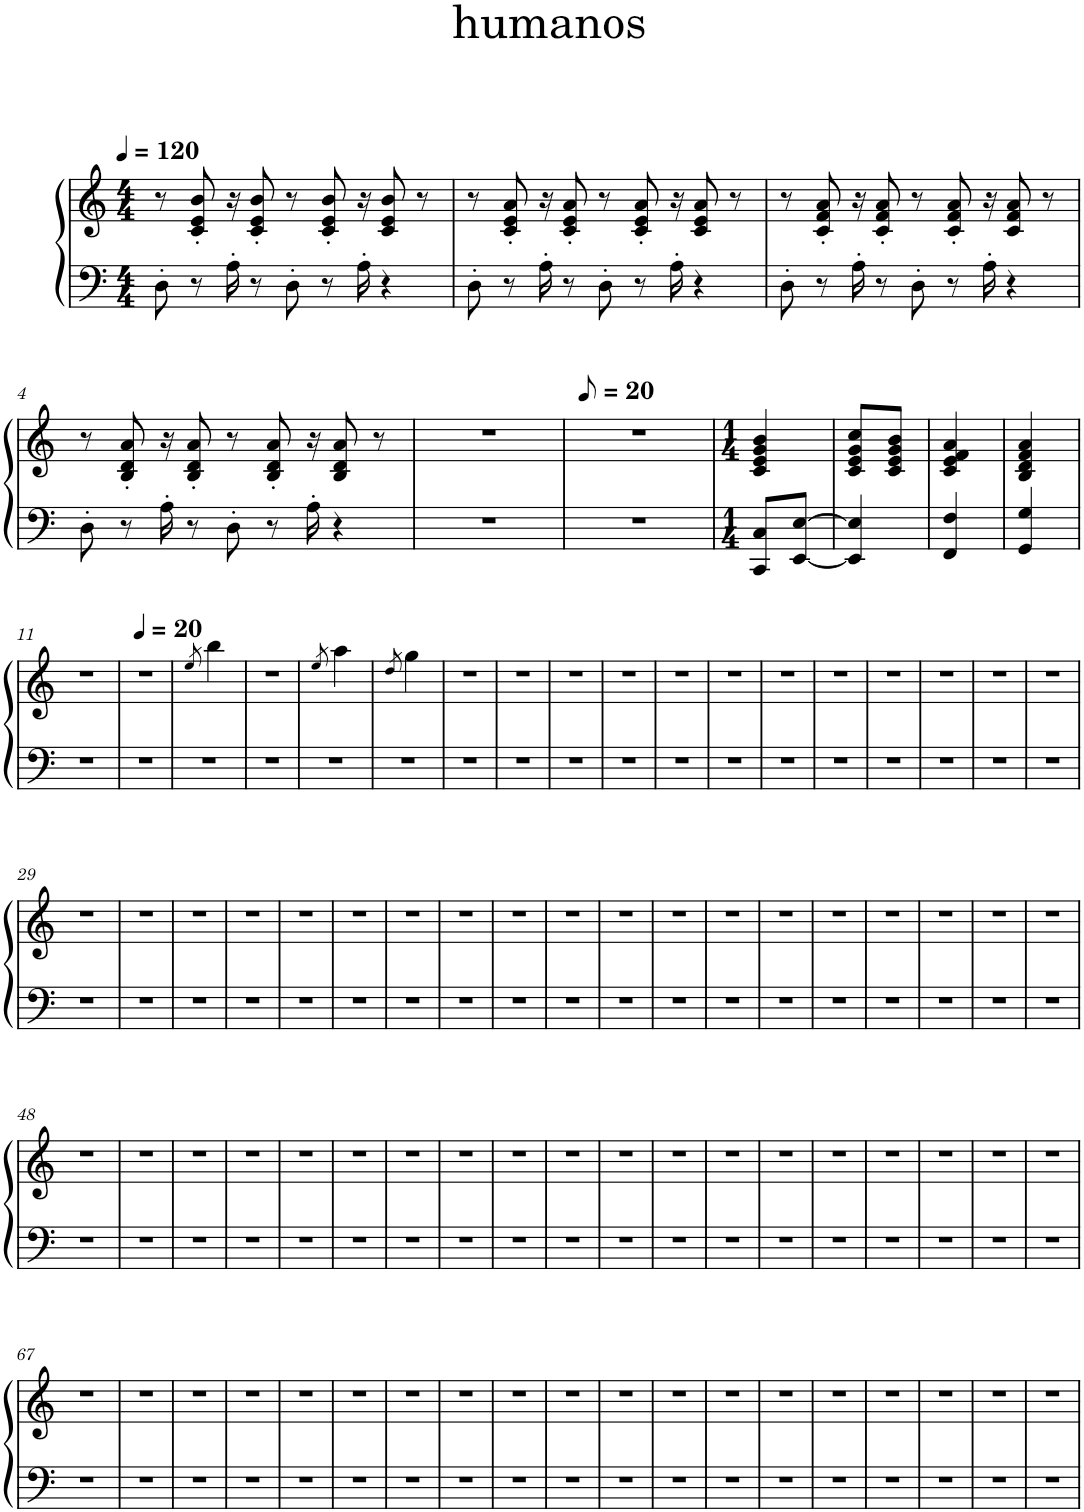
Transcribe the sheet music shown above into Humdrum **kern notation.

**kern	**kern
*part1	*part1
*staff2	*staff1
*I"Piano	*
*I'Pno.	*
*clefF4	*clefG2
*k[]	*k[]
*M4/4	*M4/4
*MM120	*MM120
=1	=1
8D'\	8r
8r	8c/' 8e/' 8b/'
16A'\	16r
8r	8c/' 8e/' 8b/'
8D'\	8r
8r	8c/' 8e/' 8b/'
16A'\	16r
4r	8c/ 8e/ 8b/
.	8r
=2	=2
8D'\	8r
8r	8c/' 8e/' 8a/'
16A'\	16r
8r	8c/' 8e/' 8a/'
8D'\	8r
8r	8c/' 8e/' 8a/'
16A'\	16r
4r	8c/ 8e/ 8a/
.	8r
=3	=3
8D'\	8r
8r	8c/' 8f/' 8a/'
16A'\	16r
8r	8c/' 8f/' 8a/'
8D'\	8r
8r	8c/' 8f/' 8a/'
16A'\	16r
4r	8c/ 8f/ 8a/
.	8r
!!LO:LB:g=z
=4	=4
8D'\	8r
8r	8B/' 8d/' 8a/'
16A'\	16r
8r	8B/' 8d/' 8a/'
8D'\	8r
8r	8B/' 8d/' 8a/'
16A'\	16r
4r	8B/ 8d/ 8a/
.	8r
=5	=5
1r	1r
=6	=6
*	*MM10
1r	1r
=7	=7
*M1/4	*M1/4
8CC/ 8C/L	4c/ 4e/ 4g/ 4b/
[8EE/ [8E/J	.
=8	=8
4EE/] 4E/]	8c/ 8e/ 8g/ 8cc/L
.	8c/ 8e/ 8g/ 8b/J
=9	=9
4FF/ 4F/	4c/ 4e/ 4f/ 4a/
=10	=10
4GG/ 4G/	4B/ 4d/ 4f/ 4a/
!!LO:LB:g=z
=11	=11
4r	4r
=12	=12
*	*MM20
4r	4r
=13	=13
.	8qee/
4r	4bb\
=14	=14
4r	4r
=15	=15
.	8qee/
4r	4aa\
=16	=16
.	8qdd/
4r	4gg\
=17	=17
4r	4r
=18	=18
4r	4r
=19	=19
4r	4r
=20	=20
4r	4r
=21	=21
4r	4r
=22	=22
4r	4r
=23	=23
4r	4r
=24	=24
4r	4r
=25	=25
4r	4r
=26	=26
4r	4r
=27	=27
4r	4r
=28	=28
4r	4r
!!LO:LB:g=z
=29	=29
4r	4r
=30	=30
4r	4r
=31	=31
4r	4r
=32	=32
4r	4r
=33	=33
4r	4r
=34	=34
4r	4r
=35	=35
4r	4r
=36	=36
4r	4r
=37	=37
4r	4r
=38	=38
4r	4r
=39	=39
4r	4r
=40	=40
4r	4r
=41	=41
4r	4r
=42	=42
4r	4r
=43	=43
4r	4r
=44	=44
4r	4r
=45	=45
4r	4r
=46	=46
4r	4r
=47	=47
4r	4r
!!LO:LB:g=z
=48	=48
4r	4r
=49	=49
4r	4r
=50	=50
4r	4r
=51	=51
4r	4r
=52	=52
4r	4r
=53	=53
4r	4r
=54	=54
4r	4r
=55	=55
4r	4r
=56	=56
4r	4r
=57	=57
4r	4r
=58	=58
4r	4r
=59	=59
4r	4r
=60	=60
4r	4r
=61	=61
4r	4r
=62	=62
4r	4r
=63	=63
4r	4r
=64	=64
4r	4r
=65	=65
4r	4r
=66	=66
4r	4r
!!LO:LB:g=z
=67	=67
4r	4r
=68	=68
4r	4r
=69	=69
4r	4r
=70	=70
4r	4r
=71	=71
4r	4r
=72	=72
4r	4r
=73	=73
4r	4r
=74	=74
4r	4r
=75	=75
4r	4r
=76	=76
4r	4r
=77	=77
4r	4r
=78	=78
4r	4r
=79	=79
4r	4r
=80	=80
4r	4r
=81	=81
4r	4r
=82	=82
4r	4r
=83	=83
4r	4r
=84	=84
4r	4r
=85	=85
4r	4r
=	=
*-	*-
